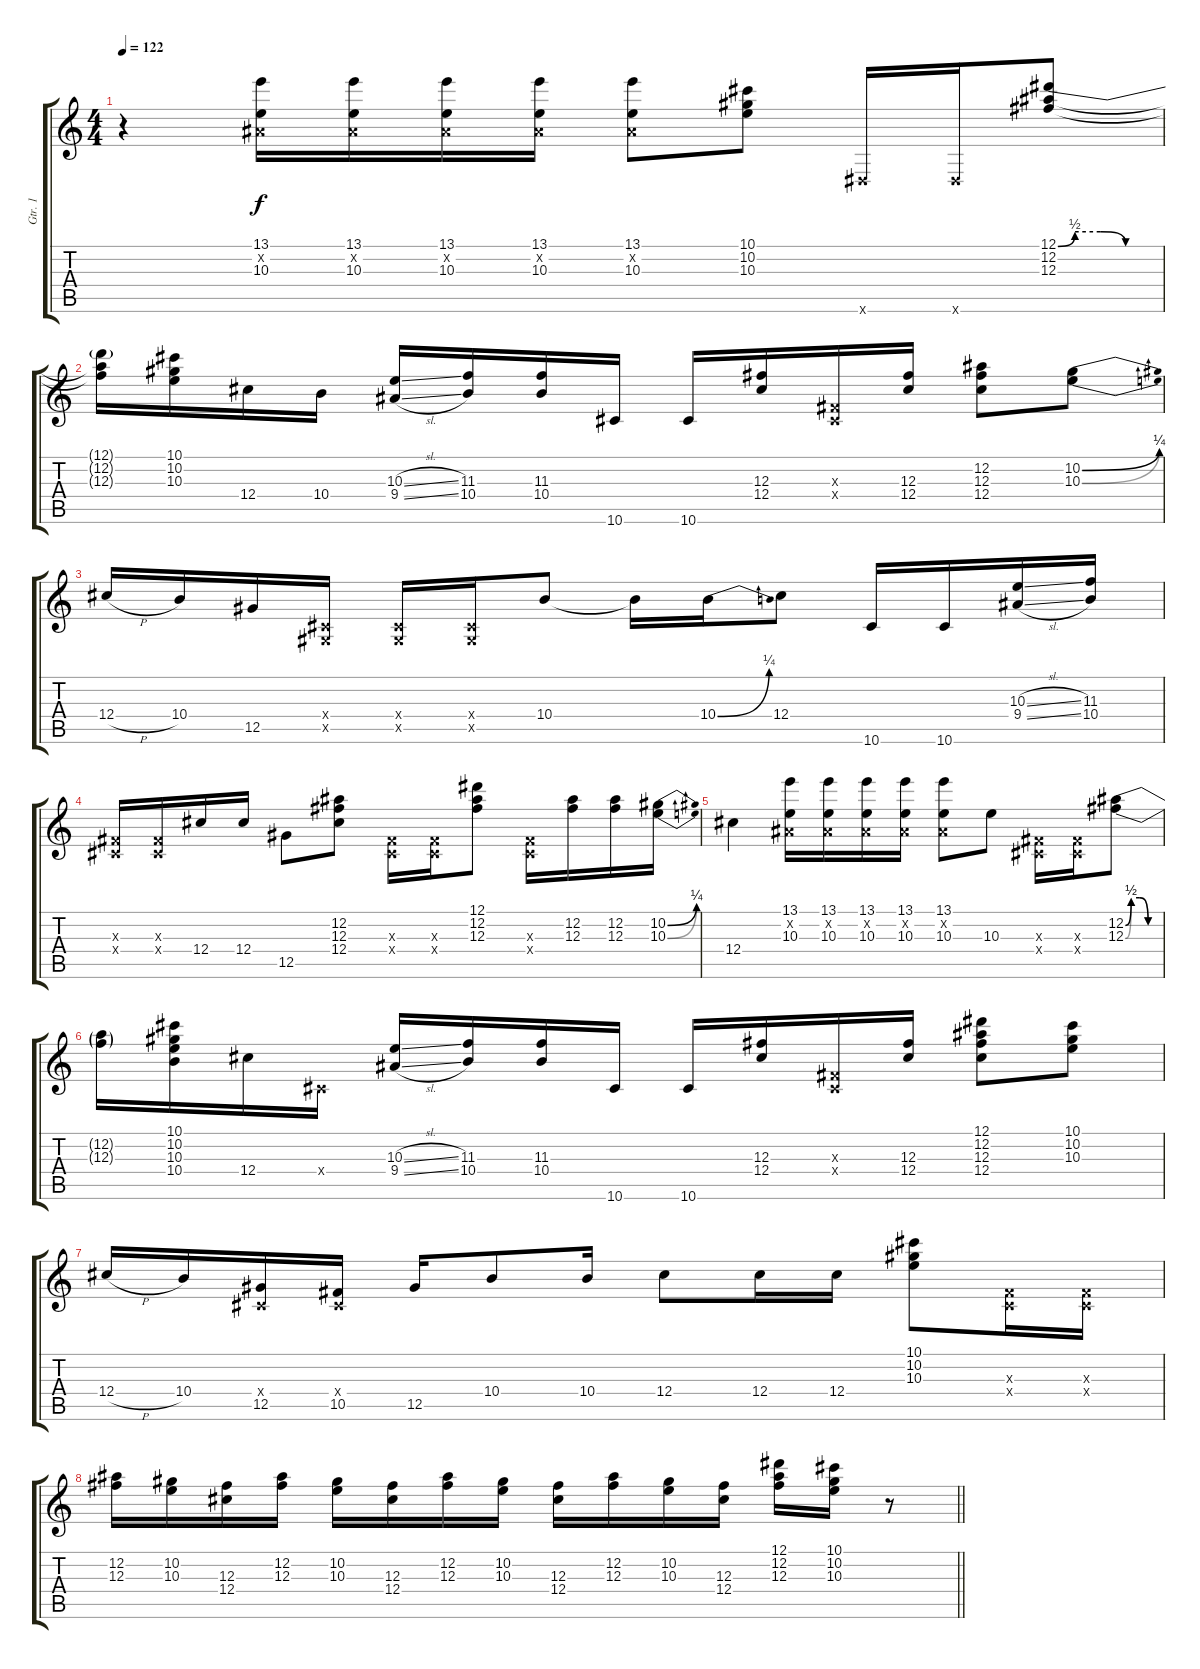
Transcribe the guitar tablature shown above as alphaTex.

\track ("Gtr. 1" "Gtr. 1") {instrument electricguitarclean}
\staff {score tabs}
\tuning (Eb4 Bb3 Gb3 Db3 Ab2 Eb2) {hide}
\ts (4 4)
\tempo 122
\clef g2
\ks c
r.4{dy f} (13.1 0.2{x} 10.3).16 (13.1 0.2{x} 10.3).16 (13.1 0.2{x} 10.3).16 (13.1 0.2{x} 10.3).16 (13.1 0.2{x} 10.3).8 (10.1 10.2 10.3).8 0.6{x}.16 0.6{x}.16 (12.1{be (custom 0 0 10 2 25 2 40 0 60 0)} 12.2 12.3).8 |
(12.1{t} 12.2{t} 12.3{t}).16 (10.1 10.2 10.3).16 12.4.16 10.4.16 (10.3{sl} 9.4{sl}).16 (11.3 10.4).16 (11.3 10.4).16 10.6.16 10.6.16 (12.3 12.4).16 (0.3{x} 0.4{x}).16 (12.3 12.4).16 (12.2 12.3 12.4).8 (10.2{be (bend 0 0 60 1)} 10.3{be (bend 0 0 60 1)}).8 |
12.4{h}.16 10.4.16 12.5.16 (0.4{x} 0.5{x}).16 (0.4{x} 0.5{x}).16 (0.4{x} 0.5{x}).16 10.4.8 10.4{t}.16 10.4{be (bend 0 0 60 1)}.16 12.4.8 10.6.16 10.6.16 (10.3{sl} 9.4{sl}).16 (11.3 10.4).16 |
(0.3{x} 0.4{x}).16 (0.3{x} 0.4{x}).16 12.4.16 12.4.16 12.5.8 (12.2 12.3 12.4).8 (0.3{x} 0.4{x}).16 (0.3{x} 0.4{x}).16 (12.1 12.2 12.3).8 (0.3{x} 0.4{x}).16 (12.2 12.3).16 (12.2 12.3).16 (10.2{be (bend 0 0 60 1)} 10.3{be (bend 0 0 60 1)}).16 |
12.4.4 (13.1 0.2{x} 10.3).16 (13.1 0.2{x} 10.3).16 (13.1 0.2{x} 10.3).16 (13.1 0.2{x} 10.3).16 (13.1 0.2{x} 10.3).8 10.3.8 (0.3{x} 0.4{x}).16 (0.3{x} 0.4{x}).16 (12.2{be (custom 0 0 10 2 25 2 40 0 60 0)} 12.3{be (custom 0 0 10 2 25 2 40 0 60 0)}).8 |
(12.2{t} 12.3{t}).16 (10.1 10.2 10.3 10.4).16 12.4.16 0.4{x}.16 (10.3{sl} 9.4{sl}).16 (11.3 10.4).16 (11.3 10.4).16 10.6.16 10.6.16 (12.3 12.4).16 (0.3{x} 0.4{x}).16 (12.3 12.4).16 (12.1 12.2 12.3 12.4).8 (10.1 10.2 10.3).8 |
12.4{h}.16 10.4.16 (0.4{x} 12.5).16 (0.4{x} 10.5).16 12.5.16 10.4.8 10.4.16 12.4.8 12.4.16 12.4.16 (10.1 10.2 10.3).8 (0.3{x} 0.4{x}).16 (0.3{x} 0.4{x}).16 |
\barLineRight lightlight
(12.2 12.3).16 (10.2 10.3).16 (12.3 12.4).16 (12.2 12.3).16 (10.2 10.3).16 (12.3 12.4).16 (12.2 12.3).16 (10.2 10.3).16 (12.3 12.4).16 (12.2 12.3).16 (10.2 10.3).16 (12.3 12.4).16 (12.1 12.2 12.3).16 (10.1 10.2 10.3).16 r.8
